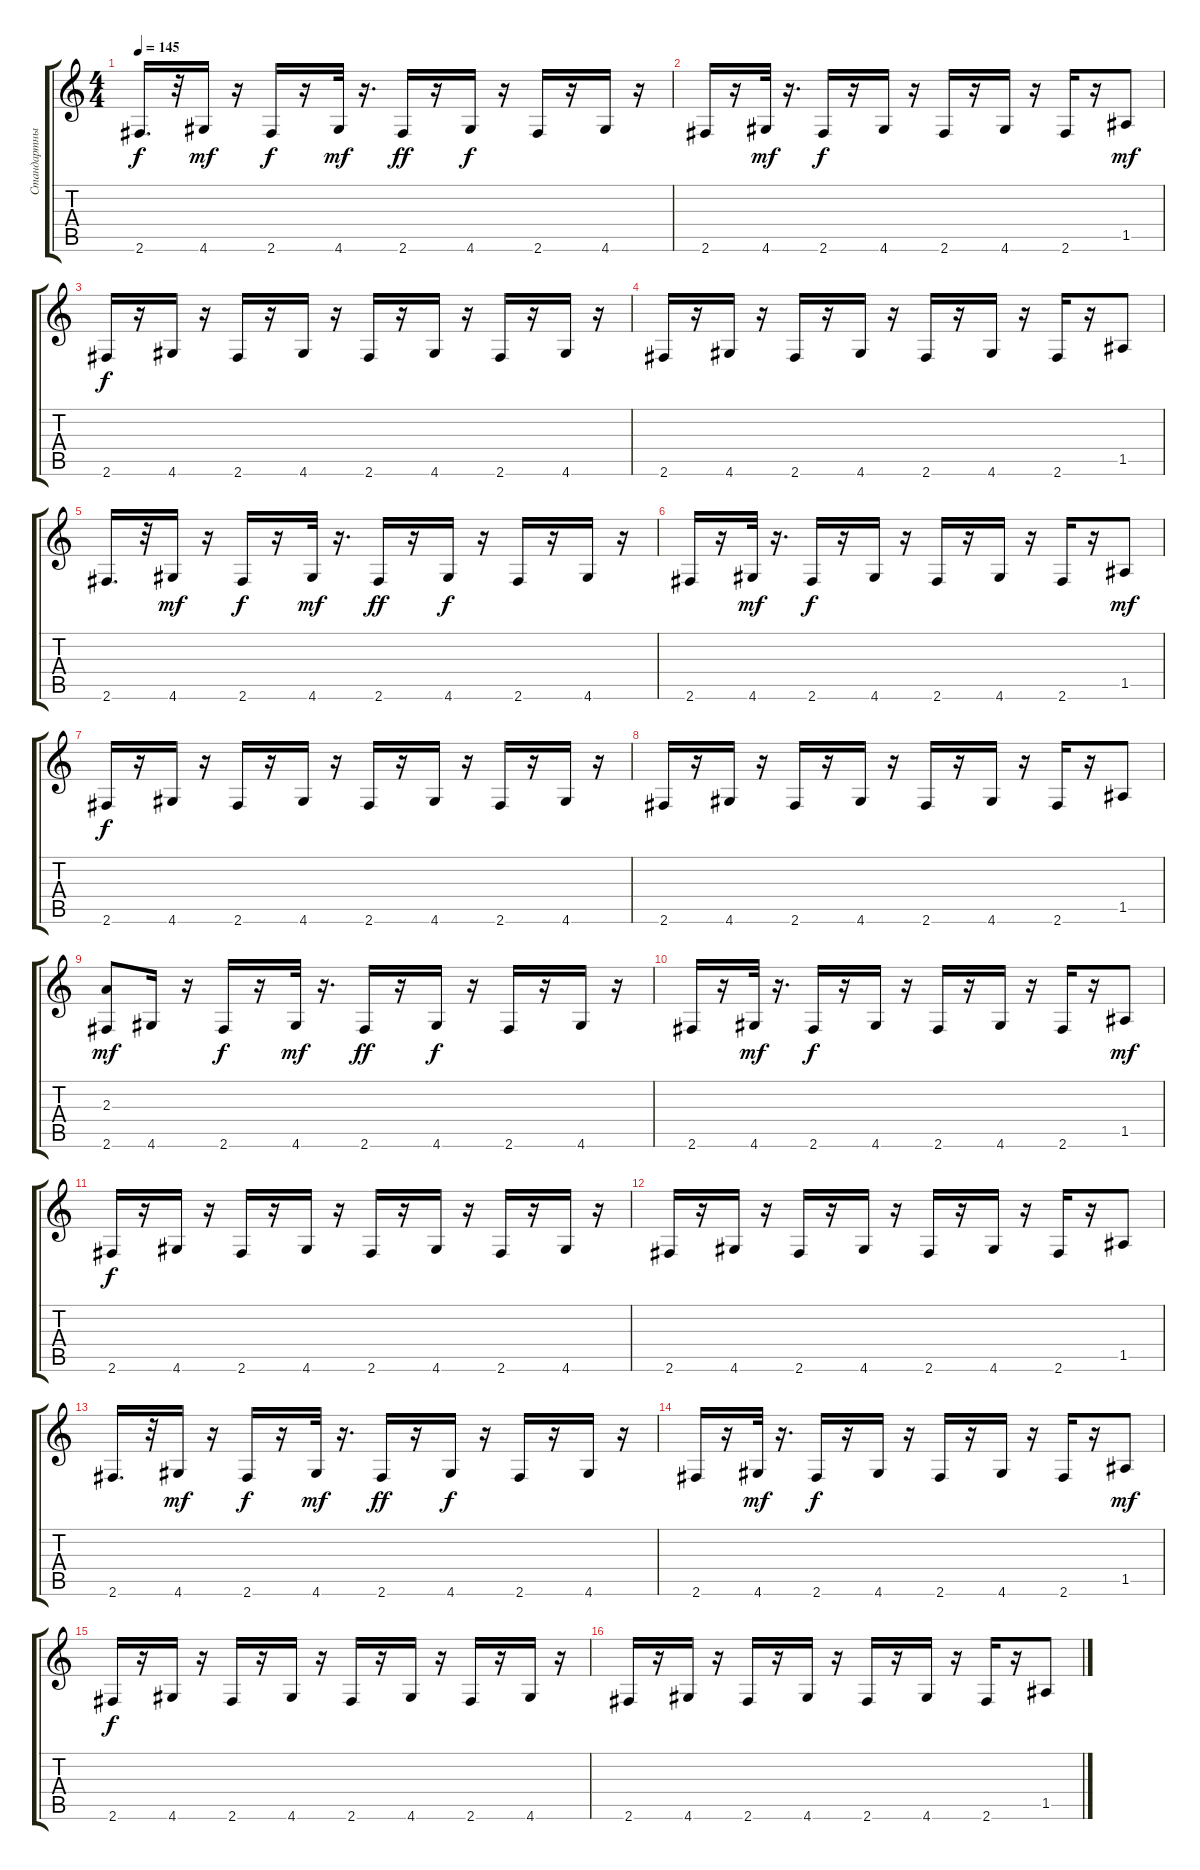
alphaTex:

\track ("Стандартный Набор" "Стандартны") {instrument electricbasspick}
\staff {score tabs}
\tuning (E4 B3 G3 D3 A2 E2) {hide}
\ts (4 4)
\tempo 145
\clef g2
\ks c
2.6.16{d dy f} r.32 4.6.16{dy mf} r.16 2.6.16{dy f} r.16 4.6.32{dy mf} r.16{d} 2.6.16{dy ff} r.16 4.6.16{dy f} r.16 2.6.16 r.16 4.6.16 r.16 |
2.6.16 r.16 4.6.32{dy mf} r.16{d} 2.6.16{dy f} r.16 4.6.16 r.16 2.6.16 r.16 4.6.16 r.16 2.6.16 r.16 1.5.8{dy mf} |
2.6.16{dy f} r.16 4.6.16 r.16 2.6.16 r.16 4.6.16 r.16 2.6.16 r.16 4.6.16 r.16 2.6.16 r.16 4.6.16 r.16 |
2.6.16 r.16 4.6.16 r.16 2.6.16 r.16 4.6.16 r.16 2.6.16 r.16 4.6.16 r.16 2.6.16 r.16 1.5.8 |
2.6.16{d} r.32 4.6.16{dy mf} r.16 2.6.16{dy f} r.16 4.6.32{dy mf} r.16{d} 2.6.16{dy ff} r.16 4.6.16{dy f} r.16 2.6.16 r.16 4.6.16 r.16 |
2.6.16 r.16 4.6.32{dy mf} r.16{d} 2.6.16{dy f} r.16 4.6.16 r.16 2.6.16 r.16 4.6.16 r.16 2.6.16 r.16 1.5.8{dy mf} |
2.6.16{dy f} r.16 4.6.16 r.16 2.6.16 r.16 4.6.16 r.16 2.6.16 r.16 4.6.16 r.16 2.6.16 r.16 4.6.16 r.16 |
2.6.16 r.16 4.6.16 r.16 2.6.16 r.16 4.6.16 r.16 2.6.16 r.16 4.6.16 r.16 2.6.16 r.16 1.5.8 |
(2.3 2.6).8{dy mf} 4.6.16 r.16 2.6.16{dy f} r.16 4.6.32{dy mf} r.16{d} 2.6.16{dy ff} r.16 4.6.16{dy f} r.16 2.6.16 r.16 4.6.16 r.16 |
2.6.16 r.16 4.6.32{dy mf} r.16{d} 2.6.16{dy f} r.16 4.6.16 r.16 2.6.16 r.16 4.6.16 r.16 2.6.16 r.16 1.5.8{dy mf} |
2.6.16{dy f} r.16 4.6.16 r.16 2.6.16 r.16 4.6.16 r.16 2.6.16 r.16 4.6.16 r.16 2.6.16 r.16 4.6.16 r.16 |
2.6.16 r.16 4.6.16 r.16 2.6.16 r.16 4.6.16 r.16 2.6.16 r.16 4.6.16 r.16 2.6.16 r.16 1.5.8 |
2.6.16{d} r.32 4.6.16{dy mf} r.16 2.6.16{dy f} r.16 4.6.32{dy mf} r.16{d} 2.6.16{dy ff} r.16 4.6.16{dy f} r.16 2.6.16 r.16 4.6.16 r.16 |
2.6.16 r.16 4.6.32{dy mf} r.16{d} 2.6.16{dy f} r.16 4.6.16 r.16 2.6.16 r.16 4.6.16 r.16 2.6.16 r.16 1.5.8{dy mf} |
2.6.16{dy f} r.16 4.6.16 r.16 2.6.16 r.16 4.6.16 r.16 2.6.16 r.16 4.6.16 r.16 2.6.16 r.16 4.6.16 r.16 |
2.6.16 r.16 4.6.16 r.16 2.6.16 r.16 4.6.16 r.16 2.6.16 r.16 4.6.16 r.16 2.6.16 r.16 1.5.8
